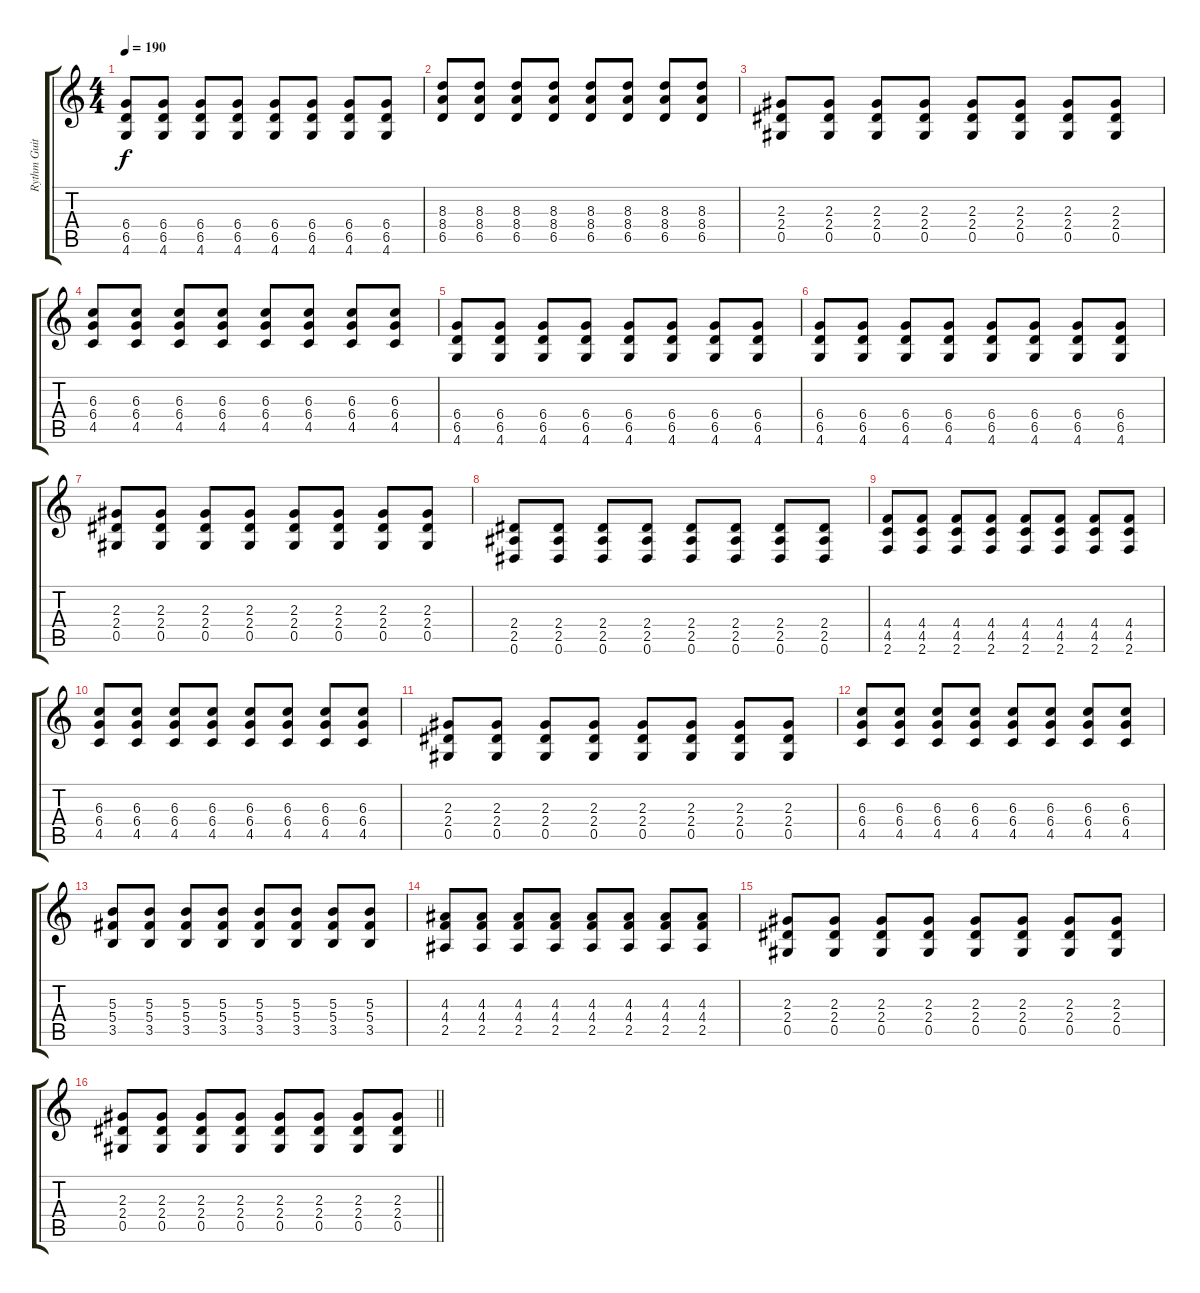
\track ("Rythm Guitar 2" "Rythm Guit") {instrument distortionguitar}
\staff {score tabs}
\tuning (Eb4 Bb3 Gb3 Db3 Ab2 Eb2) {hide}
\ts (4 4)
\tempo 190
\clef g2
\ks c
(6.4 6.5 4.6).8{dy f} (6.4 6.5 4.6).8 (6.4 6.5 4.6).8 (6.4 6.5 4.6).8 (6.4 6.5 4.6).8 (6.4 6.5 4.6).8 (6.4 6.5 4.6).8 (6.4 6.5 4.6).8 |
(8.3 8.4 6.5).8 (8.3 8.4 6.5).8 (8.3 8.4 6.5).8 (8.3 8.4 6.5).8 (8.3 8.4 6.5).8 (8.3 8.4 6.5).8 (8.3 8.4 6.5).8 (8.3 8.4 6.5).8 |
(2.3 2.4 0.5).8 (2.3 2.4 0.5).8 (2.3 2.4 0.5).8 (2.3 2.4 0.5).8 (2.3 2.4 0.5).8 (2.3 2.4 0.5).8 (2.3 2.4 0.5).8 (2.3 2.4 0.5).8 |
(6.3 6.4 4.5).8 (6.3 6.4 4.5).8 (6.3 6.4 4.5).8 (6.3 6.4 4.5).8 (6.3 6.4 4.5).8 (6.3 6.4 4.5).8 (6.3 6.4 4.5).8 (6.3 6.4 4.5).8 |
(6.4 6.5 4.6).8 (6.4 6.5 4.6).8 (6.4 6.5 4.6).8 (6.4 6.5 4.6).8 (6.4 6.5 4.6).8 (6.4 6.5 4.6).8 (6.4 6.5 4.6).8 (6.4 6.5 4.6).8 |
(6.4 6.5 4.6).8 (6.4 6.5 4.6).8 (6.4 6.5 4.6).8 (6.4 6.5 4.6).8 (6.4 6.5 4.6).8 (6.4 6.5 4.6).8 (6.4 6.5 4.6).8 (6.4 6.5 4.6).8 |
(2.3 2.4 0.5).8 (2.3 2.4 0.5).8 (2.3 2.4 0.5).8 (2.3 2.4 0.5).8 (2.3 2.4 0.5).8 (2.3 2.4 0.5).8 (2.3 2.4 0.5).8 (2.3 2.4 0.5).8 |
(2.4 2.5 0.6).8 (2.4 2.5 0.6).8 (2.4 2.5 0.6).8 (2.4 2.5 0.6).8 (2.4 2.5 0.6).8 (2.4 2.5 0.6).8 (2.4 2.5 0.6).8 (2.4 2.5 0.6).8 |
(4.4 4.5 2.6).8 (4.4 4.5 2.6).8 (4.4 4.5 2.6).8 (4.4 4.5 2.6).8 (4.4 4.5 2.6).8 (4.4 4.5 2.6).8 (4.4 4.5 2.6).8 (4.4 4.5 2.6).8 |
(6.3 6.4 4.5).8 (6.3 6.4 4.5).8 (6.3 6.4 4.5).8 (6.3 6.4 4.5).8 (6.3 6.4 4.5).8 (6.3 6.4 4.5).8 (6.3 6.4 4.5).8 (6.3 6.4 4.5).8 |
(2.3 2.4 0.5).8 (2.3 2.4 0.5).8 (2.3 2.4 0.5).8 (2.3 2.4 0.5).8 (2.3 2.4 0.5).8 (2.3 2.4 0.5).8 (2.3 2.4 0.5).8 (2.3 2.4 0.5).8 |
(6.3 6.4 4.5).8 (6.3 6.4 4.5).8 (6.3 6.4 4.5).8 (6.3 6.4 4.5).8 (6.3 6.4 4.5).8 (6.3 6.4 4.5).8 (6.3 6.4 4.5).8 (6.3 6.4 4.5).8 |
(5.3 5.4 3.5).8 (5.3 5.4 3.5).8 (5.3 5.4 3.5).8 (5.3 5.4 3.5).8 (5.3 5.4 3.5).8 (5.3 5.4 3.5).8 (5.3 5.4 3.5).8 (5.3 5.4 3.5).8 |
(4.3 4.4 2.5).8 (4.3 4.4 2.5).8 (4.3 4.4 2.5).8 (4.3 4.4 2.5).8 (4.3 4.4 2.5).8 (4.3 4.4 2.5).8 (4.3 4.4 2.5).8 (4.3 4.4 2.5).8 |
(2.3 2.4 0.5).8 (2.3 2.4 0.5).8 (2.3 2.4 0.5).8 (2.3 2.4 0.5).8 (2.3 2.4 0.5).8 (2.3 2.4 0.5).8 (2.3 2.4 0.5).8 (2.3 2.4 0.5).8 |
\barLineRight lightlight
(2.3 2.4 0.5).8 (2.3 2.4 0.5).8 (2.3 2.4 0.5).8 (2.3 2.4 0.5).8 (2.3 2.4 0.5).8 (2.3 2.4 0.5).8 (2.3 2.4 0.5).8 (2.3 2.4 0.5).8
